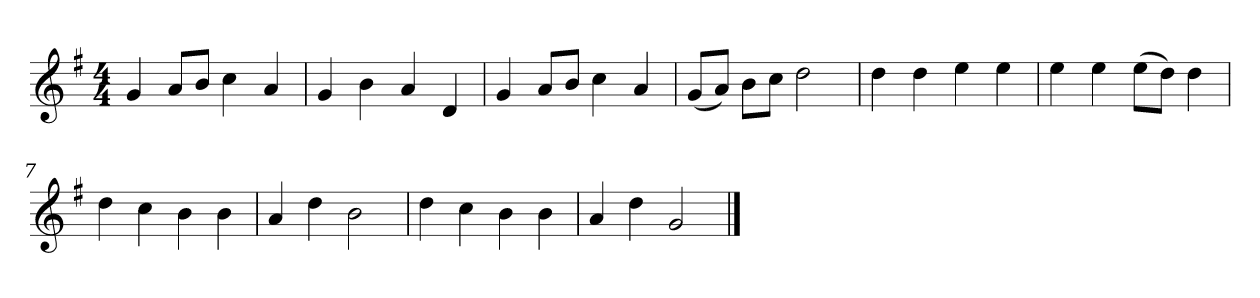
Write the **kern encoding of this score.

**kern
*part1
*staff1
*k[f#]
*M4/4
*MM120
=1
4g
8aL
8bJ
4cc
4a
=2
4g
4b
4a
4d
=3
4g
8aL
8bJ
4cc
4a
=4
(8gL
8aJ)
8bL
8ccJ
2dd
=5
4dd
4dd
4ee
4ee
=6
4ee
4ee
(8eeL
8ddJ)
4dd
=7
4dd
4cc
4b
4b
=8
4a
4dd
2b
=9
4dd
4cc
4b
4b
=10
4a
4dd
2g
==
*-
